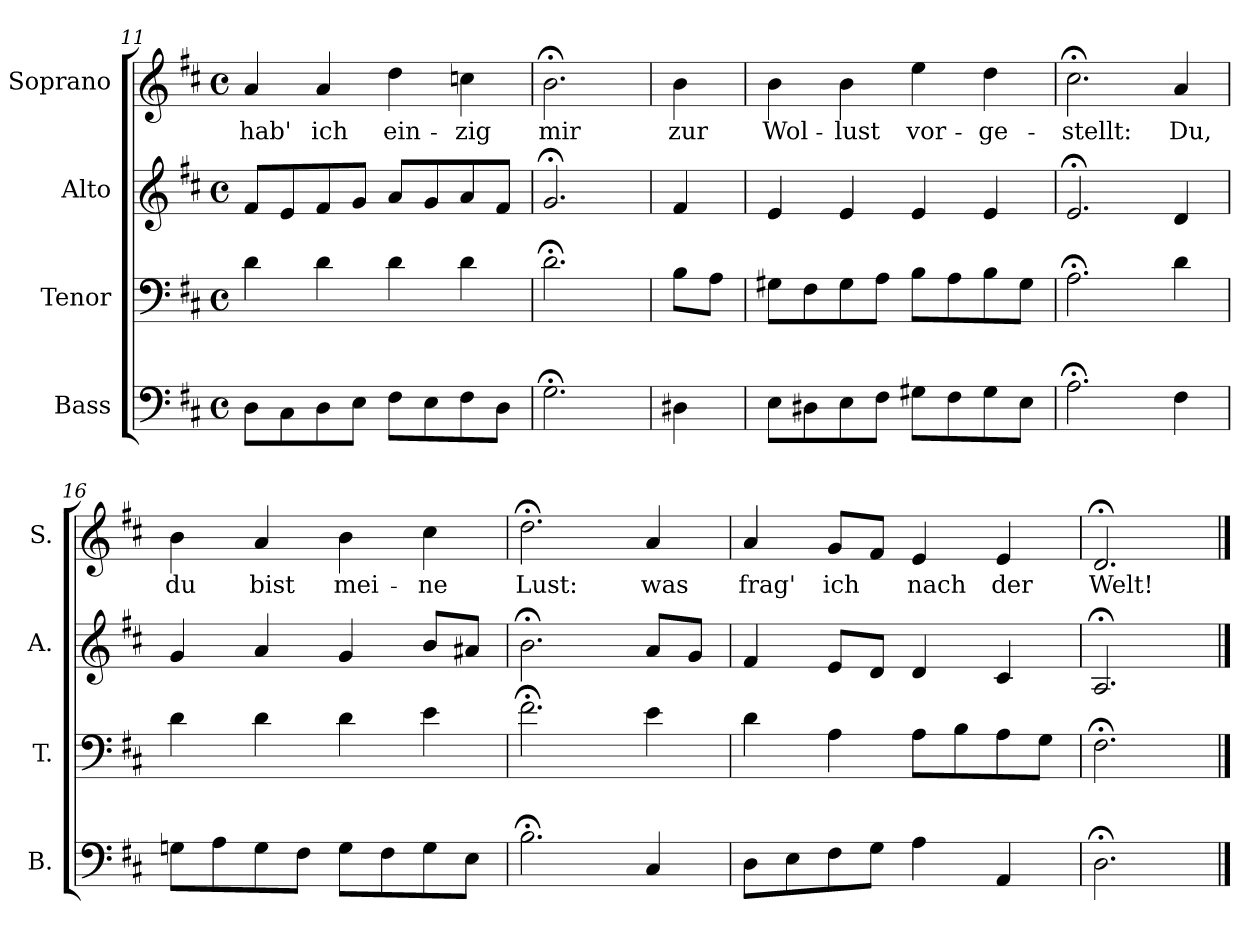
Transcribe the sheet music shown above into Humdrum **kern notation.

**kern	**kern	**kern	**kern	**text
*part4	*part3	*part2	*part1	*part1
*staff4	*staff3	*staff2	*staff1	*staff1
*I"Bass	*I"Tenor	*I"Alto	*I"Soprano	*
*I'B.	*I'T.	*I'A.	*I'S.	*
*clefF4	*clefF4	*clefG2	*clefG2	*
*k[f#c#]	*k[f#c#]	*k[f#c#]	*k[f#c#]	*
*D:	*D:	*D:	*D:	*
*M4/4	*M4/4	*M4/4	*M4/4	*
*met(c)	*met(c)	*met(c)	*met(c)	*
=11	=11	=11	=11	=11
!	!	!	!	!LO:LY:b
8D\L	4d\	8f#/L	4a/	hab'
8C#\	.	8e/	.	.
!	!	!	!	!LO:LY:b
8D\	4d\	8f#/	4a/	ich
8E\J	.	8g/J	.	.
!	!	!	!	!LO:LY:b
8F#\L	4d\	8a/L	4dd\	ein-
8E\	.	8g/	.	.
!	!	!	!	!LO:LY:b
8F#\	4d\	8a/	4ccn\	-zig
8D\J	.	8f#/J	.	.
=12	=12	=12	=12	=12
!	!	!	!	!LO:LY:b
2.G;<\	2.d;<\	2.g;</	2.b;<\	mir
!!LO:PB:g=z
=13	=13	=13	=13	=13
!	!	!	!	!LO:LY:b
4D#X\	8B\L	4f#/	4b\	zur
.	8A\J	.	.	.
=14	=14	=14	=14	=14
!	!	!	!	!LO:LY:b
8E\L	8G#X\L	4e/	4b\	Wol-
8D#X\	8F#\	.	.	.
!	!	!	!	!LO:LY:b
8E\	8G#\	4e/	4b\	-lust
8F#\J	8A\J	.	.	.
!	!	!	!	!LO:LY:b
8G#X\L	8B\L	4e/	4ee\	vor-
8F#\	8A\	.	.	.
!	!	!	!	!LO:LY:b
8G#\	8B\	4e/	4dd\	-ge-
8E\J	8G#\J	.	.	.
=15	=15	=15	=15	=15
!	!	!	!	!LO:LY:b
2.A;<\	2.A;<\	2.e;</	2.cc#;<\	-stellt:
!	!	!	!	!LO:LY:b
4F#\	4d\	4d/	4a/	Du,
=16	=16	=16	=16	=16
!	!	!	!	!LO:LY:b
8Gn\L	4d\	4g/	4b\	du
8A\	.	.	.	.
!	!	!	!	!LO:LY:b
8G\	4d\	4a/	4a/	bist
8F#\J	.	.	.	.
!	!	!	!	!LO:LY:b
8G\L	4d\	4g/	4b\	mei-
8F#\	.	.	.	.
!	!	!	!	!LO:LY:b
8G\	4e\	8b/L	4cc#\	-ne
8E\J	.	8a#X/J	.	.
=17	=17	=17	=17	=17
!	!	!	!	!LO:LY:b
2.B;<\	2.f#;<\	2.b;<\	2.dd;<\	Lust:
!	!	!	!	!LO:LY:b
4C#/	4e\	8a/L	4a/	was
.	.	8g/J	.	.
=18	=18	=18	=18	=18
!	!	!	!	!LO:LY:b
8D\L	4d\	4f#/	4a/	frag'
8E\	.	.	.	.
!	!	!	!	!LO:LY:b
8F#\	4A\	8e/L	8g/L	ich
8G\J	.	8d/J	8f#/J	.
!	!	!	!	!LO:LY:b
4A\	8A\L	4d/	4e/	nach
.	8B\	.	.	.
!	!	!	!	!LO:LY:b
4AA/	8A\	4c#/	4e/	der
.	8G\J	.	.	.
=19	=19	=19	=19	=19
!	!	!	!	!LO:LY:b
2.D;<\	2.F#;<\	2.A;</	2.d;</	Welt!
==	==	==	==	==
*-	*-	*-	*-	*-
